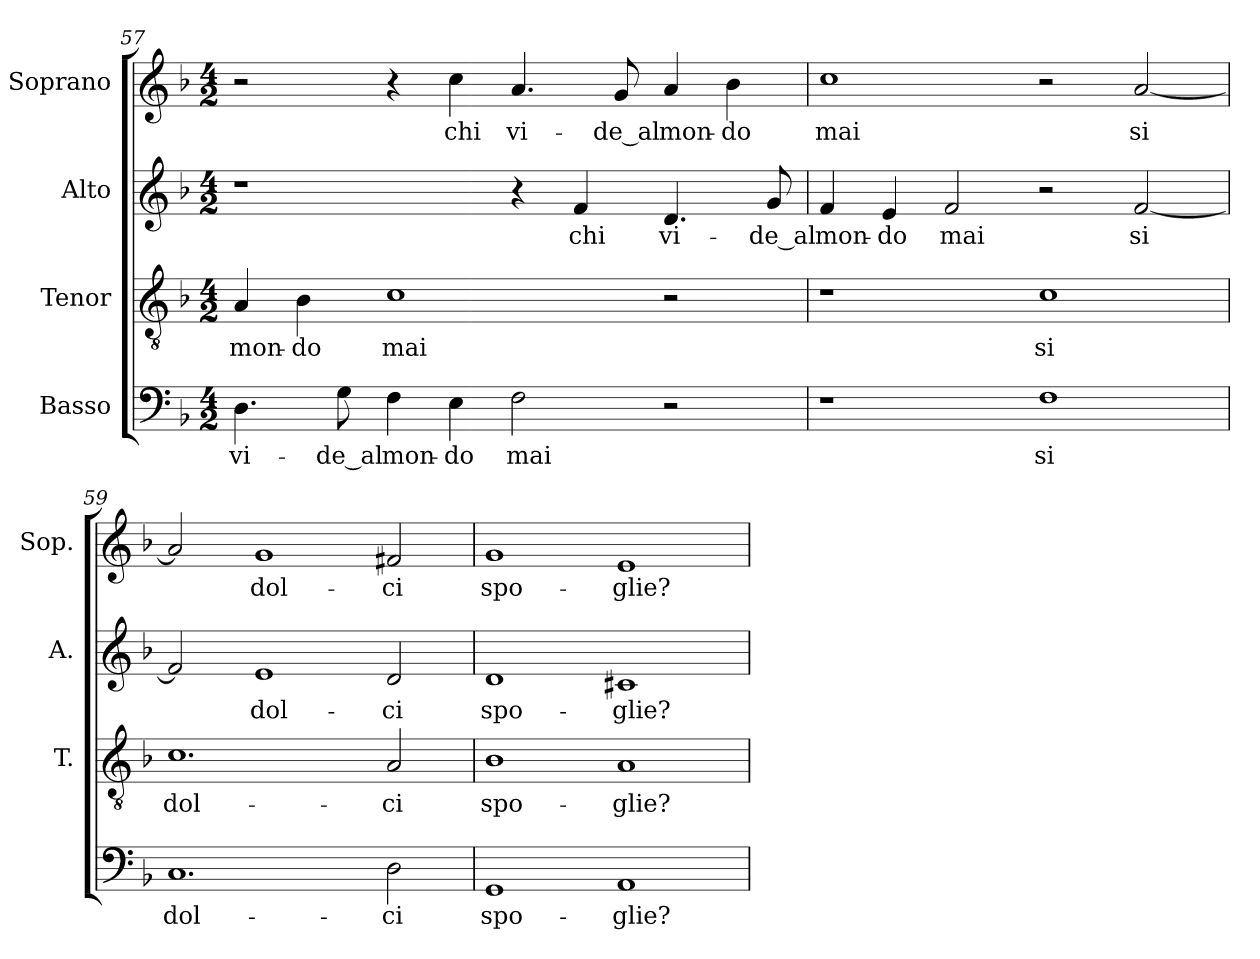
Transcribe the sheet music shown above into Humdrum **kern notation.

**kern	**text	**kern	**text	**kern	**text	**kern	**text
*part4	*part4	*part3	*part3	*part2	*part2	*part1	*part1
*staff4	*staff4	*staff3	*staff3	*staff2	*staff2	*staff1	*staff1
*I"Basso	*	*I"Tenor	*	*I"Alto	*	*I"Soprano	*
*	*	*I'T.	*	*I'A.	*	*I'Sop.	*
*clefF4	*	*clefGv2	*	*clefG2	*	*clefG2	*
*	*	*ITrd7c12	*	*	*	*	*
*k[b-]	*	*k[b-]	*	*k[b-]	*	*k[b-]	*
*F:	*	*F:	*	*F:	*	*F:	*
*M4/2	*	*M4/2	*	*M4/2	*	*M4/2	*
=57	=57	=57	=57	=57	=57	=57	=57
!	!LO:LY:b:color=#000000	!	!	!	!	!	!
!	!	!	!LO:LY:b:color=#000000	!	!	!	!
4.Di\	vi-	4AAi/	mon-	1r	.	2r	.
!	!	!	!LO:LY:b:color=#000000	!	!	!	!
.	.	4BB-i\	-do	.	.	.	.
!	!LO:LY:b:color=#000000	!	!	!	!	!	!
8Gi\	-de_al	.	.	.	.	.	.
!	!LO:LY:b:color=#000000	!	!	!	!	!	!
!	!	!	!LO:LY:b:color=#000000	!	!	!	!
4Fi\	mon-	1Ci	mai	.	.	4r	.
!	!LO:LY:b:color=#000000	!	!	!	!	!	!
!	!	!	!	!	!	!	!LO:LY:b:color=#000000
4Ei\	-do	.	.	.	.	4cci\	chi
!	!LO:LY:b:color=#000000	!	!	!	!	!	!
!	!	!	!	!	!	!	!LO:LY:b:color=#000000
2Fi\	mai	.	.	4r	.	4.ai/	vi-
!	!	!	!	!	!LO:LY:b:color=#000000	!	!
.	.	.	.	4fi/	chi	.	.
!	!	!	!	!	!	!	!LO:LY:b:color=#000000
.	.	.	.	.	.	8gi/	-de_al
!	!	!	!	!	!LO:LY:b:color=#000000	!	!
!	!	!	!	!	!	!	!LO:LY:b:color=#000000
2r	.	2r	.	4.di/	vi-	4ai/	mon-
!	!	!	!	!	!	!	!LO:LY:b:color=#000000
.	.	.	.	.	.	4b-i\	-do
!	!	!	!	!	!LO:LY:b:color=#000000	!	!
.	.	.	.	8gi/	-de_al	.	.
!!LO:LB:g=z
=58	=58	=58	=58	=58	=58	=58	=58
!	!	!	!	!	!LO:LY:b:color=#000000	!	!
!	!	!	!	!	!	!	!LO:LY:b:color=#000000
1r	.	1r	.	4fi/	mon-	1cci	mai
!	!	!	!	!	!LO:LY:b:color=#000000	!	!
.	.	.	.	4ei/	-do	.	.
!	!	!	!	!	!LO:LY:b:color=#000000	!	!
.	.	.	.	2fi/	mai	.	.
!	!LO:LY:b:color=#000000	!	!	!	!	!	!
!	!	!	!LO:LY:b:color=#000000	!	!	!	!
1Fi	si	1Ci	si	2r	.	2r	.
!	!	!	!	!	!LO:LY:b:color=#000000	!	!
!	!	!	!	!	!	!	!LO:LY:b:color=#000000
.	.	.	.	[<2fi/	si	[<2ai/	si
=59	=59	=59	=59	=59	=59	=59	=59
!	!LO:LY:b:color=#000000	!	!	!	!	!	!
!	!	!	!LO:LY:b:color=#000000	!	!	!	!
1.Ci	dol-	1.Ci	dol-	2fi/]	.	2ai/]	.
!	!	!	!	!	!LO:LY:b:color=#000000	!	!
!	!	!	!	!	!	!	!LO:LY:b:color=#000000
.	.	.	.	1ei	dol-	1gi	dol-
!	!LO:LY:b:color=#000000	!	!	!	!	!	!
!	!	!	!LO:LY:b:color=#000000	!	!	!	!
!	!	!	!	!	!LO:LY:b:color=#000000	!	!
!	!	!	!	!	!	!	!LO:LY:b:color=#000000
2Di\	-ci	2AAi/	-ci	2di/	-ci	2f#Xi/	-ci
=60	=60	=60	=60	=60	=60	=60	=60
!	!LO:LY:b:color=#000000	!	!	!	!	!	!
!	!	!	!LO:LY:b:color=#000000	!	!	!	!
!	!	!	!	!	!LO:LY:b:color=#000000	!	!
!	!	!	!	!	!	!	!LO:LY:b:color=#000000
1GGi	spo-	1BB-i	spo-	1di	spo-	1gi	spo-
!	!LO:LY:b:color=#000000	!	!	!	!	!	!
!	!	!	!LO:LY:b:color=#000000	!	!	!	!
!	!	!	!	!	!LO:LY:b:color=#000000	!	!
!	!	!	!	!	!	!	!LO:LY:b:color=#000000
1AAi	-glie?	1AAi	-glie?	1c#Xi	-glie?	1ei	-glie?
=	=	=	=	=	=	=	=
*-	*-	*-	*-	*-	*-	*-	*-
